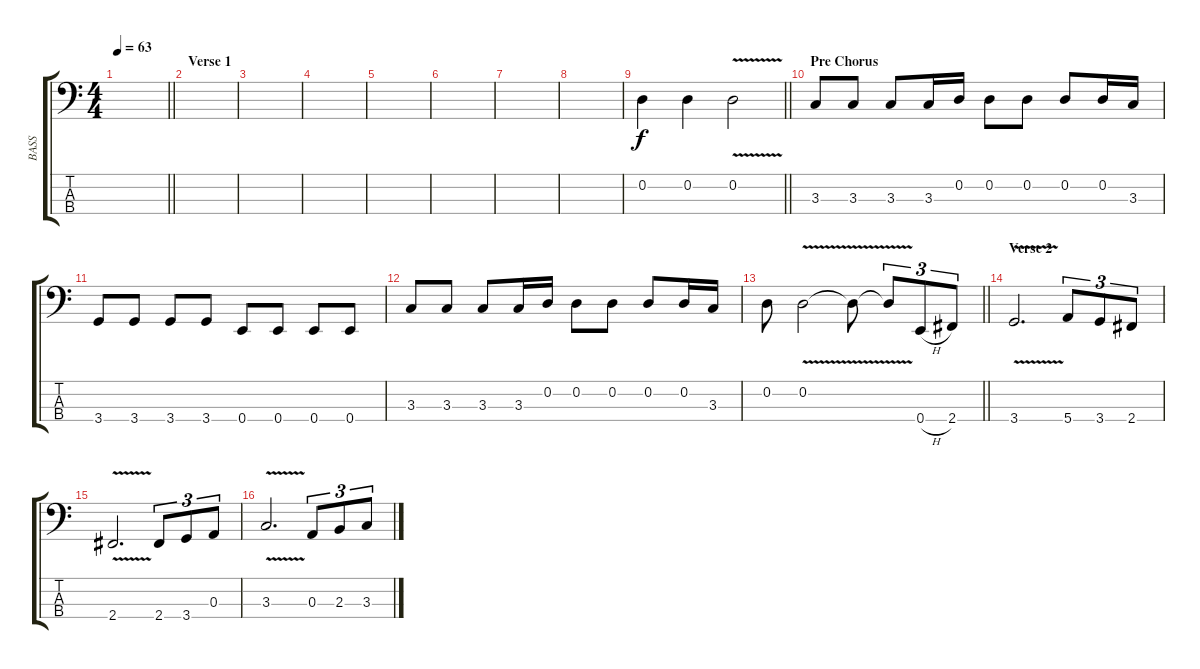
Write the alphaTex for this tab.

\track ("BASS" "BASS") {instrument electricbasspick}
\staff {score tabs}
\tuning (G2 D2 A1 E1) {hide}
\ts (4 4)
\tempo 63
\clef f4
\barLineRight lightlight
\ks c
|
\section ("" "Verse 1")
|
|
|
|
|
|
|
\barLineRight lightlight
0.2.4 0.2.4 0.2{v}.2 |
\section ("" "Pre Chorus")
3.3.8 3.3.8 3.3.8 3.3.16 0.2.16 0.2.8 0.2.8 0.2.8 0.2.16 3.3.16 |
3.4.8 3.4.8 3.4.8 3.4.8 0.4.8 0.4.8 0.4.8 0.4.8 |
3.3.8 3.3.8 3.3.8 3.3.16 0.2.16 0.2.8 0.2.8 0.2.8 0.2.16 3.3.16 |
\barLineRight lightlight
0.2.8 0.2{v}.2 0.2{v t}.8 0.2{t}.8{tu (3 2)} 0.4{h}.8{tu (3 2)} 2.4.8{tu (3 2)} |
\section ("" "Verse 2")
3.4{v}.2{d} 5.4.8{tu (3 2)} 3.4.8{tu (3 2)} 2.4.8{tu (3 2)} |
2.4{v}.2{d} 2.4.8{tu (3 2)} 3.4.8{tu (3 2)} 0.3.8{tu (3 2)} |
3.3{v}.2{d} 0.3.8{tu (3 2)} 2.3.8{tu (3 2)} 3.3.8{tu (3 2)}
